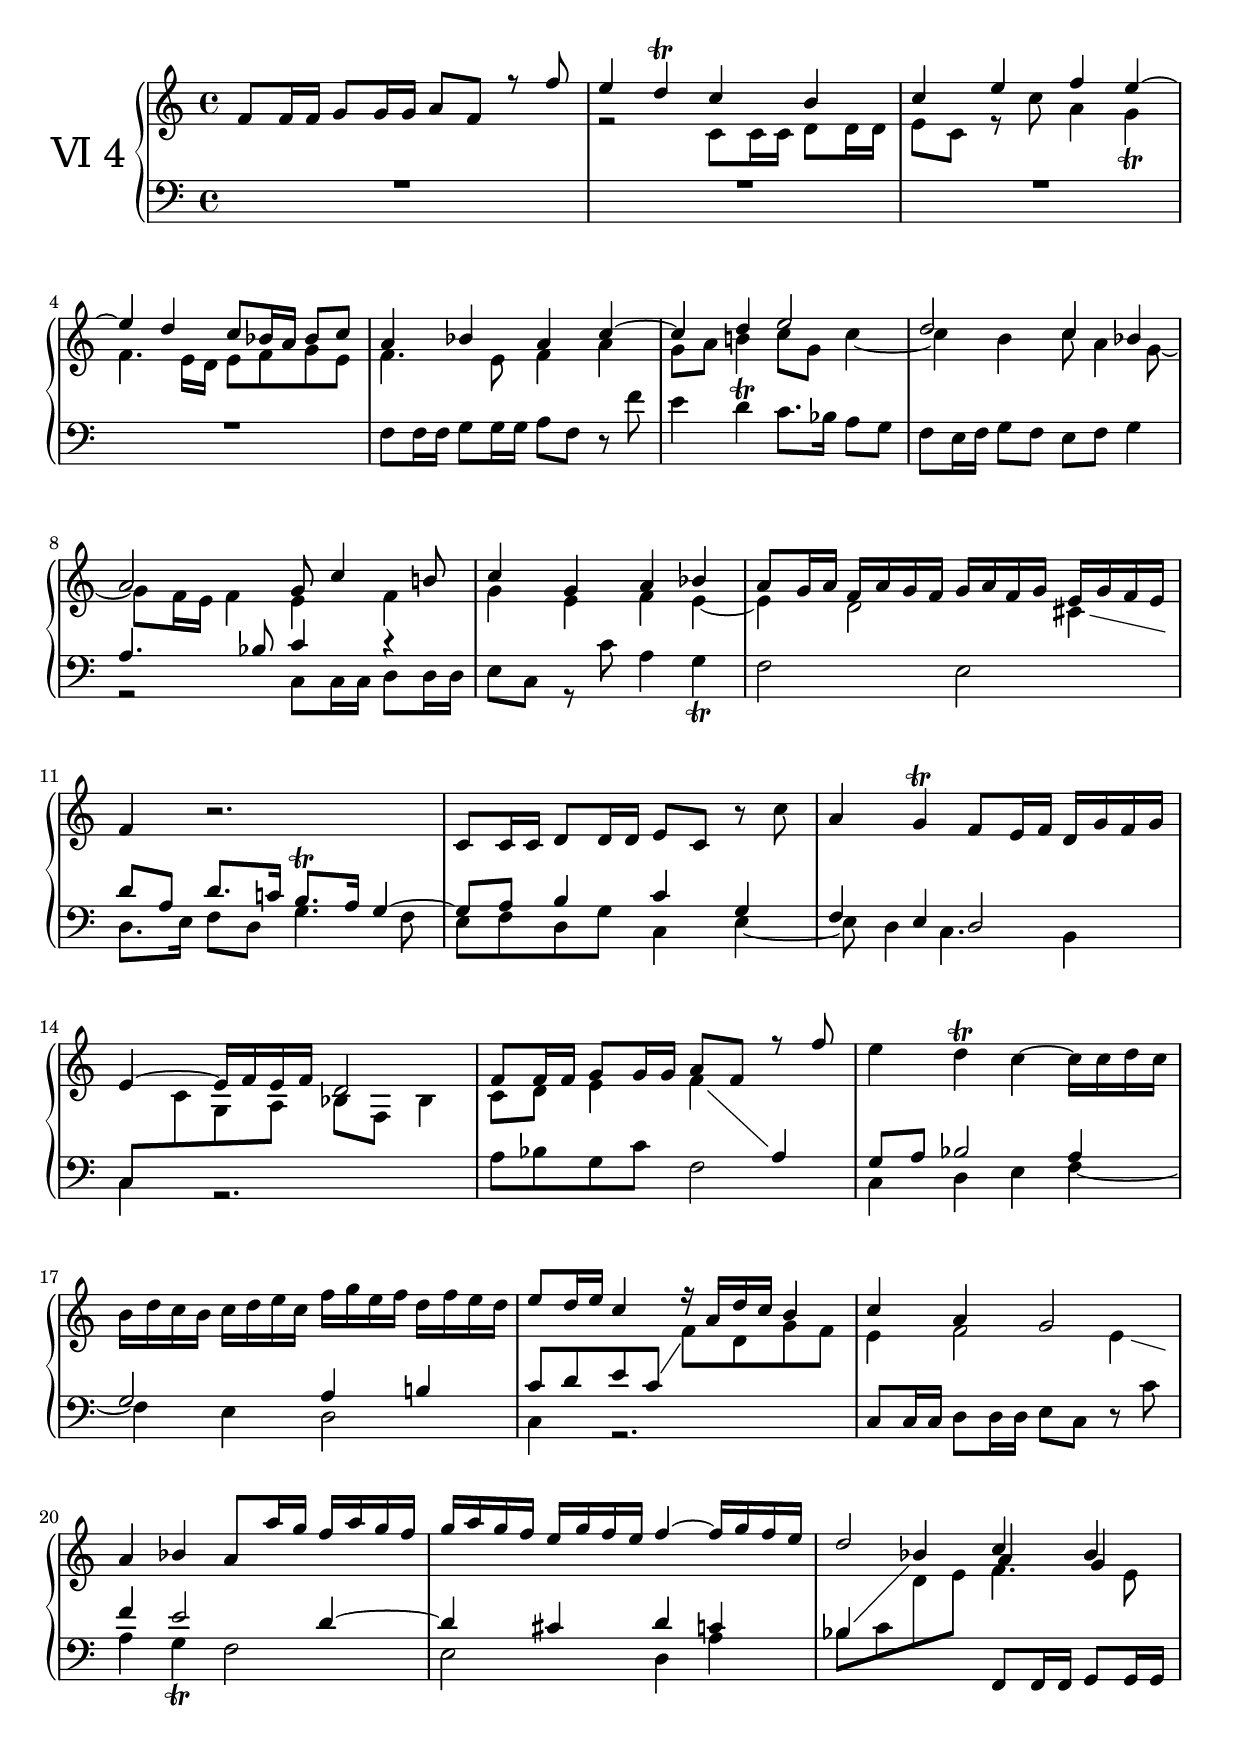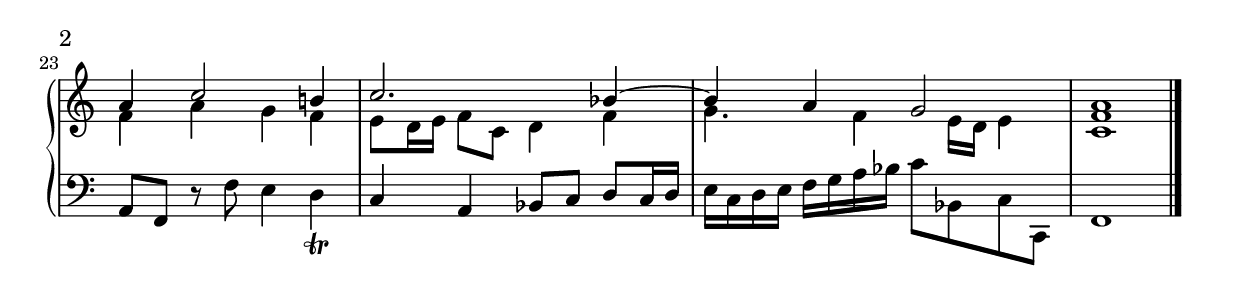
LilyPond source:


sopriv = \relative c'
{
	f8 f16 f g8 g16 g a8 f r f' |
	e4 d\trill c b |
	c e f e ~|
	e d c8 bes16 a bes8 c |
	a4 bes a c ~|
	c d e2 |
	d c4 bes |
	a2 g8 c4 b8 |
	c4 g a bes |
	a8 g16 a f a g f g a f g e g f e |
	\oneVoice f4 r2. |
	c8 c16 c d8 d16 d e8 c r c' |
	a4 g\trill f8 e16 f d g f g | \voiceOne
	e4 ~e16 f e f d2
	f8 f16 f g8 g16 g a8 f r f' | \oneVoice
	e4 d\trill c ~ c16 c d c |
	b d c b c d e c f g e f d f e d | \voiceOne
	e8 d16 e c4 r16 a d c b4 |
	c a g2 |
	a4 bes a8 a'16 g f a g f |
	g a g f e g f e f4 ~ f16 g f e |
	d2 c4 bes a c2 b4 c2. bes4 ~ |
	bes a g2 |
	a1 | 
	\bar "|."
}

altoiv = \relative c'
{
	\showStaffSwitch
	s1 | 
	r2 c8 c16 c d8 d16 d |
	e8 c r c' a4 g\trill |
	f4. e16 d e8 f g e |
	f4. e8 f4 a |
	g8 a b4 c8 g c4 ~|
	c b c8 a4 g8 ~ |
	g f16 e f4 e f |
	g e f e ~ 
	e d2 cis4 |
	\change Staff = "down" \voiceOne
	d8 a d8. c16 b8.\trill a16 g4 ~|
	g8 a b4 c g |
	f e d2 |
	\hideStaffSwitch
	c8 \change Staff = "up" \voiceTwo c' g a bes f bes4 |
	\showStaffSwitch
	c8 d e4 f \change Staff = "down" \voiceOne a, |
	g8 a bes2 a4 |
	g2 a4 b |
	
	c8 d e c \change Staff = "up" \voiceTwo f d g f |
	e4 f2 e4 |
	\change Staff="down" \voiceOne f e2 d4 ~|
	d cis d c |
	bes \change Staff="up" \voiceThree bes' a g |
	s4 \voiceTwo a g f |
	e8 d16 e f8 c d4 f |
	g4. f4 e16 d e4 |
	<f c>1 |
}

tenoriv = \relative c
{
	\showStaffSwitch
	%\change Staff = "up"
	\clef bass
	R1 |
	R1 |
	R1 |
	R1 |
	\oneVoice f8 f16 f g8 g16 g a8 f r f' |
	e4 d\trill c8. bes16 a8 g |
	f e16 f g8 f e f g4 | \voiceOne
	a4. bes8 c4 r |
	s1 |
	s1 |
	s1 |
	s1 |
	s1 |
	s1 |
	s1 |
	s1 |
	s1 |
	s1 |
	\oneVoice c,8 c16 c d8 d16 d e8 c r c' |
	\voiceTwo a4 g\trill f2 |
	e d4 a' | \voiceTwo
	bes8 c \hideStaffSwitch \change Staff="up" \voiceTwo d e f4. e8 |
	f4 s2. |
	s1 |
	s1 |
	s1 |
}

bassiv = \relative c
{
	R1 | 
	R1 | 
	R1 | 
	R1 | 
	s1 | 
	s1 | 
	s1 | 
	r2 c8 c16 c d8 d16 d |
	e8 c r c' a4 g\trill |
	f2 e |
	d8. e16 f8 d g4. f8 |
	e f d g c,4 e ~|
	e8 d4 c4. b4 |
	c4 r2. |
	a'8 bes g c f,2 |
	c4 d e f ~ |
	f e d2 |
	c4 r2. |
	s1 |
	s |
	s |
	s2 \oneVoice f,8 f16 f g8 g16 g |
	a8 f r f' e4 d_\trill |
	c a bes8 c d c16 d |
	e c d e f g a bes \voiceTwo c8 bes, c c, |
	f1 |
}

\include "merge.ly"
\score
{
	\new PianoStaff <<
		\accidentalStyle "piano"

		\set PianoStaff.instrumentName = # "Ⅵ 4"
		\new Staff = "up" << { \sopriv } \\ {\altoiv} >>
		\new Staff = "down" << {\tenoriv } \\ {\bassiv} >>
	>>
	\layout 
	{
		\context { \PianoStaff \override InstrumentName #'font-size = #5  }
		\context { \Staff \consists #merge-rests-engraver }
		\context { \Staff \consists #merge-mmrests-engraver }
		\context 
		{
			%\Score
			%\override SpacingSpanner.common-shortest-duration = #(ly:make-moment 1/8)
		}
	}
	\midi {\tempo 4=100}
}